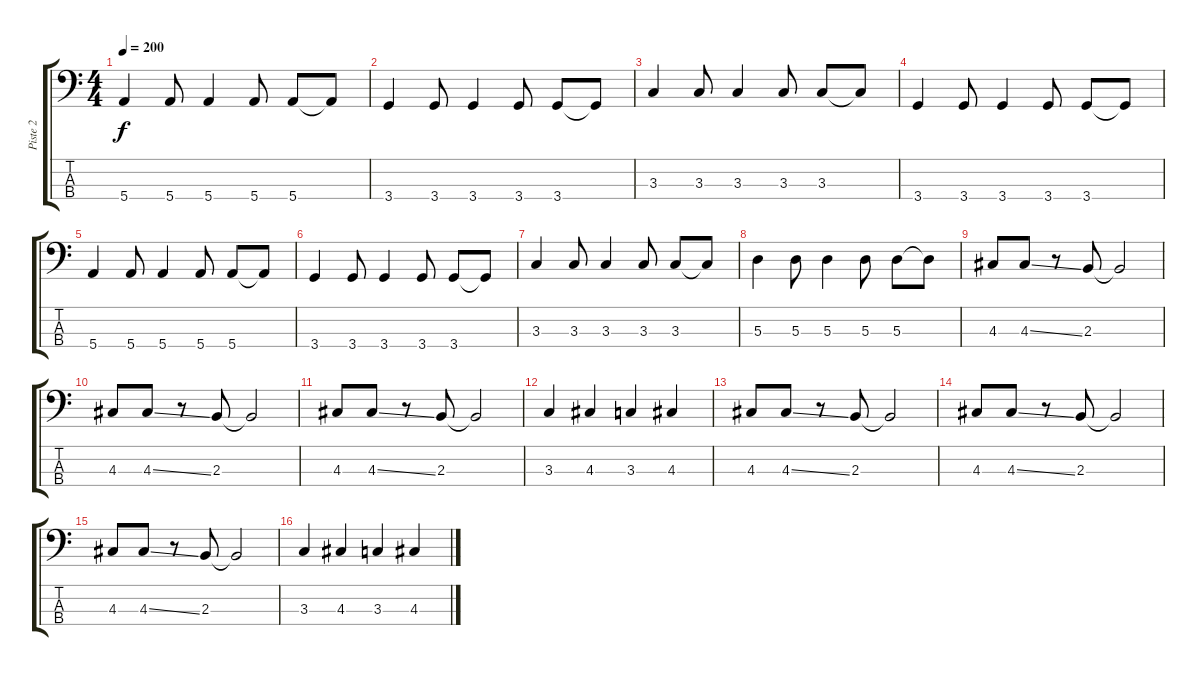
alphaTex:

\track ("Piste 2" "Piste 2") {instrument electricbasspick}
\staff {score tabs}
\tuning (G2 D2 A1 E1) {hide}
\ts (4 4)
\tempo 200
\clef f4
\ks c
5.4.4{dy f} 5.4.8 5.4.4 5.4.8 5.4.8 5.4{t}.8 |
3.4.4 3.4.8 3.4.4 3.4.8 3.4.8 3.4{t}.8 |
3.3.4 3.3.8 3.3.4 3.3.8 3.3.8 3.3{t}.8 |
3.4.4 3.4.8 3.4.4 3.4.8 3.4.8 3.4{t}.8 |
5.4.4 5.4.8 5.4.4 5.4.8 5.4.8 5.4{t}.8 |
3.4.4 3.4.8 3.4.4 3.4.8 3.4.8 3.4{t}.8 |
3.3.4 3.3.8 3.3.4 3.3.8 3.3.8 3.3{t}.8 |
5.3.4 5.3.8 5.3.4 5.3.8 5.3.8 5.3{t}.8 |
4.3.8 4.3{ss}.8 r.8 2.3.8 2.3{t}.2 |
4.3.8 4.3{ss}.8 r.8 2.3.8 2.3{t}.2 |
4.3.8 4.3{ss}.8 r.8 2.3.8 2.3{t}.2 |
3.3.4 4.3.4 3.3.4 4.3.4 |
4.3.8 4.3{ss}.8 r.8 2.3.8 2.3{t}.2 |
4.3.8 4.3{ss}.8 r.8 2.3.8 2.3{t}.2 |
4.3.8 4.3{ss}.8 r.8 2.3.8 2.3{t}.2 |
3.3.4 4.3.4 3.3.4 4.3.4
